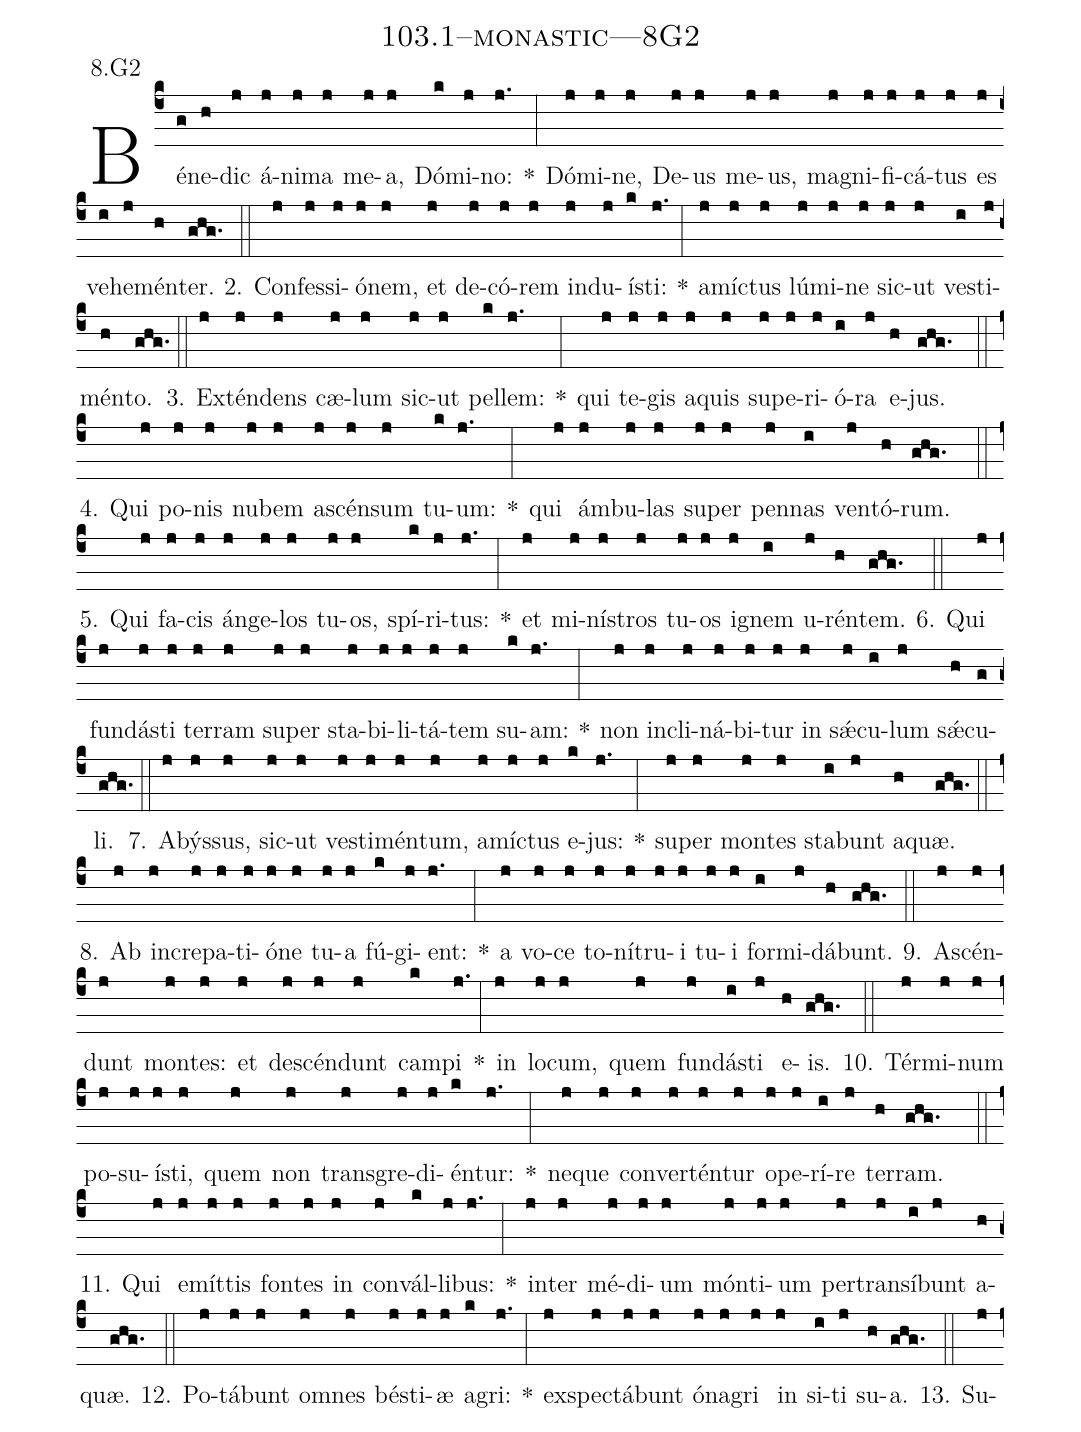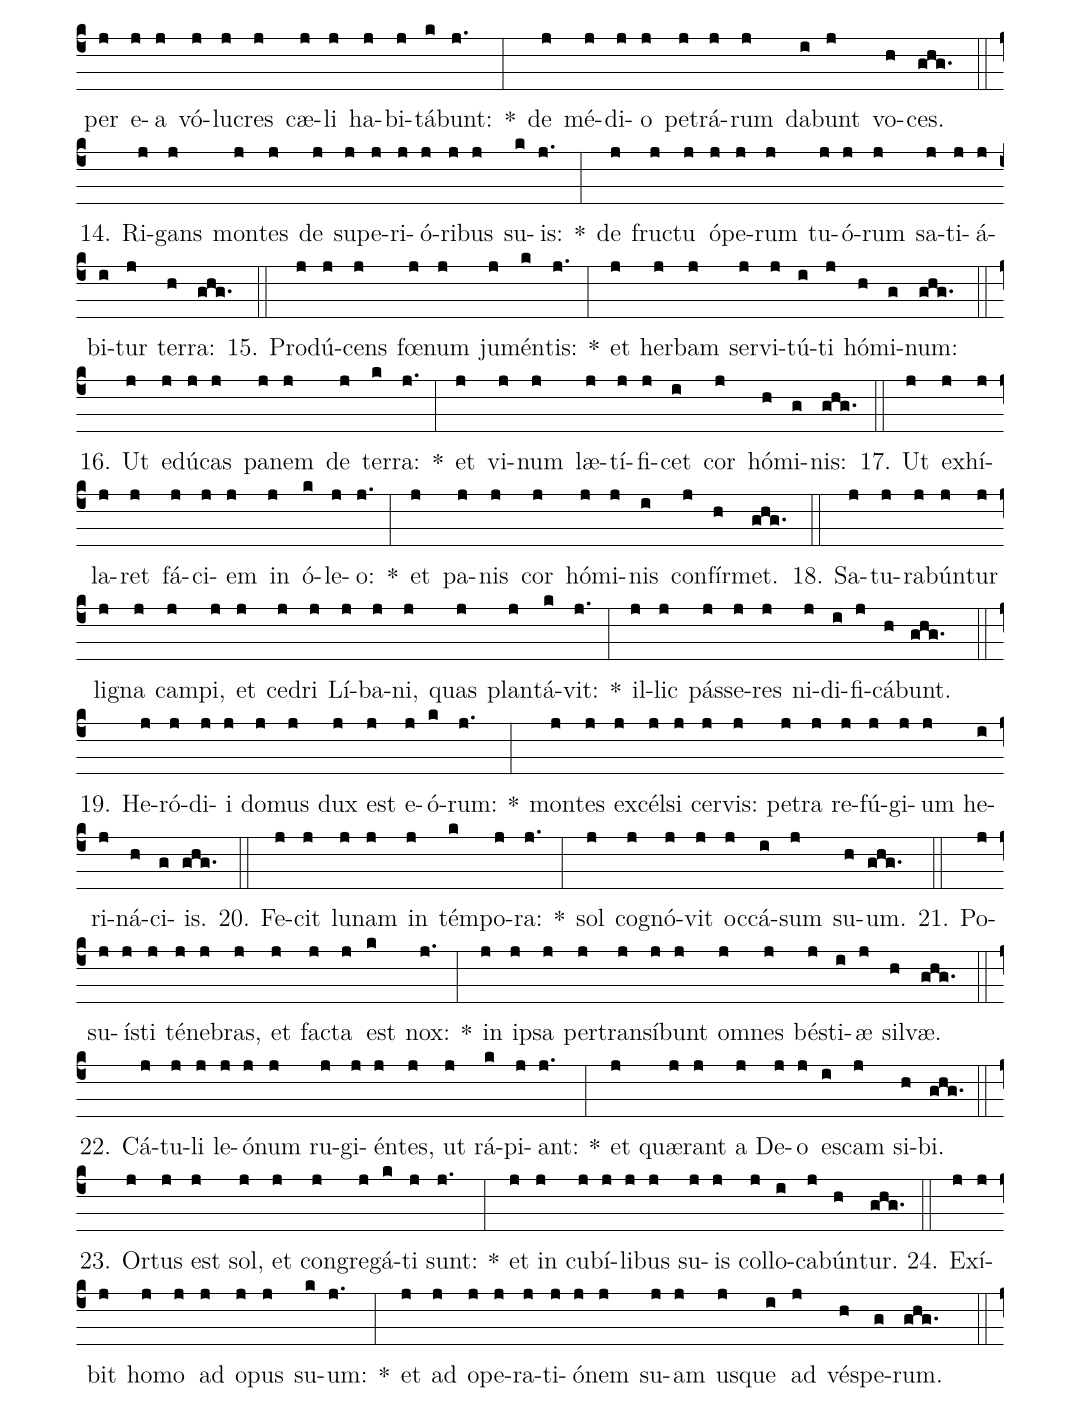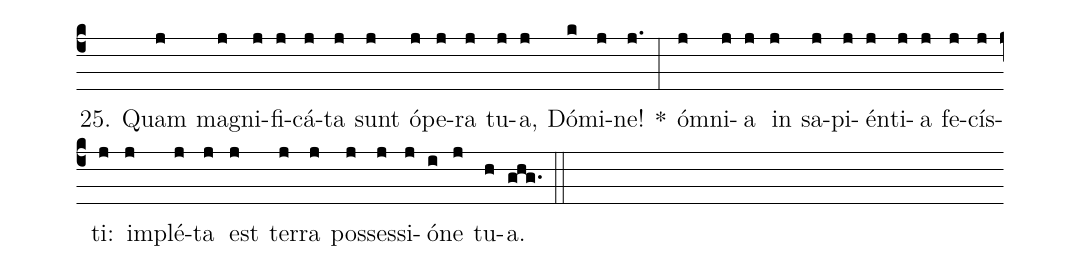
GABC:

name: 103.1--monastic---8G2;
annotation: 8.G2;
%%
(c4)Bé(g)ne(h)dic(j) á(j)ni(j)ma(j) me(j)a,(j) Dó(k)mi(j)no:(j.) *(:) Dó(j)mi(j)ne,(j) De(j)us(j) me(j)us,(j) ma(j)gni(j)fi(j)cá(j)tus(j) es(j) ve(i)he(j)mén(h)ter.(ghg.) (::)
2. Con(j)fes(j)si(j)ó(j)nem,(j) et(j) de(j)có(j)rem(j) ind(j)u(j)ís(k)ti:(j.) *(:) a(j)míc(j)tus(j) lú(j)mi(j)ne(j) sic(j)ut(j) ves(i)ti(j)mén(h)to.(ghg.) (::)
3. Ex(j)tén(j)dens(j) cæ(j)lum(j) sic(j)ut(j) pel(k)lem:(j.) *(:) qui(j) te(j)gis(j) a(j)quis(j) su(j)pe(j)ri(j)ó(i)ra(j) e(h)jus.(ghg.) (::)
4. Qui(j) po(j)nis(j) nu(j)bem(j) a(j)scén(j)sum(j) tu(k)um:(j.) *(:) qui(j) ám(j)bu(j)las(j) su(j)per(j) pen(j)nas(i) ven(j)tó(h)rum.(ghg.) (::)
5. Qui(j) fa(j)cis(j) án(j)ge(j)los(j) tu(j)os,(j) spí(k)ri(j)tus:(j.) *(:) et(j) mi(j)nís(j)tros(j) tu(j)os(j) i(j)gnem(i) u(j)rén(h)tem.(ghg.) (::)
6. Qui(j) fun(j)dás(j)ti(j) ter(j)ram(j) su(j)per(j) sta(j)bi(j)li(j)tá(j)tem(j) su(k)am:(j.) *(:) non(j) in(j)cli(j)ná(j)bi(j)tur(j) in(j) sǽ(j)cu(i)lum(j) sǽ(h)cu(g)li.(ghg.) (::)
7. A(j)býs(j)sus,(j) sic(j)ut(j) ves(j)ti(j)mén(j)tum,(j) a(j)míc(j)tus(j) e(k)jus:(j.) *(:) su(j)per(j) mon(j)tes(j) sta(i)bunt(j) a(h)quæ.(ghg.) (::)
8. Ab(j) in(j)cre(j)pa(j)ti(j)ó(j)ne(j) tu(j)a(j) fú(k)gi(j)ent:(j.) *(:) a(j) vo(j)ce(j) to(j)ní(j)tru(j)i(j) tu(j)i(j) for(i)mi(j)dá(h)bunt.(ghg.) (::)
9. A(j)scén(j)dunt(j) mon(j)tes:(j) et(j) de(j)scén(j)dunt(j) cam(k)pi(j.) *(:) in(j) lo(j)cum,(j) quem(j) fun(j)dás(i)ti(j) e(h)is.(ghg.) (::)
10. Tér(j)mi(j)num(j) po(j)su(j)ís(j)ti,(j) quem(j) non(j) trans(j)gre(j)di(j)én(k)tur:(j.) *(:) ne(j)que(j) con(j)ver(j)tén(j)tur(j) o(j)pe(j)rí(i)re(j) ter(h)ram.(ghg.) (::)
11. Qui(j) e(j)mít(j)tis(j) fon(j)tes(j) in(j) con(j)vál(k)li(j)bus:(j.) *(:) in(j)ter(j) mé(j)di(j)um(j) món(j)ti(j)um(j) per(j)trans(j)í(i)bunt(j) a(h)quæ.(ghg.) (::)
12. Po(j)tá(j)bunt(j) om(j)nes(j) bés(j)ti(j)æ(j) a(k)gri:(j.) *(:) ex(j)spec(j)tá(j)bunt(j) ó(j)na(j)gri(j) in(j) si(i)ti(j) su(h)a.(ghg.) (::)
13. Su(j)per(j) e(j)a(j) vó(j)lu(j)cres(j) cæ(j)li(j) ha(j)bi(j)tá(k)bunt:(j.) *(:) de(j) mé(j)di(j)o(j) pe(j)trá(j)rum(j) da(i)bunt(j) vo(h)ces.(ghg.) (::)
14. Ri(j)gans(j) mon(j)tes(j) de(j) su(j)pe(j)ri(j)ó(j)ri(j)bus(j) su(k)is:(j.) *(:) de(j) fruc(j)tu(j) ó(j)pe(j)rum(j) tu(j)ó(j)rum(j) sa(j)ti(j)á(j)bi(i)tur(j) ter(h)ra:(ghg.) (::)
15. Pro(j)dú(j)cens(j) fœ(j)num(j) ju(j)mén(k)tis:(j.) *(:) et(j) her(j)bam(j) ser(j)vi(j)tú(i)ti(j) hó(h)mi(g)num:(ghg.) (::)
16. Ut(j) e(j)dú(j)cas(j) pa(j)nem(j) de(j) ter(k)ra:(j.) *(:) et(j) vi(j)num(j) læ(j)tí(j)fi(j)cet(i) cor(j) hó(h)mi(g)nis:(ghg.) (::)
17. Ut(j) ex(j)hí(j)la(j)ret(j) fá(j)ci(j)em(j) in(j) ó(k)le(j)o:(j.) *(:) et(j) pa(j)nis(j) cor(j) hó(j)mi(j)nis(i) con(j)fír(h)met.(ghg.) (::)
18. Sa(j)tu(j)ra(j)bún(j)tur(j) li(j)gna(j) cam(j)pi,(j) et(j) ce(j)dri(j) Lí(j)ba(j)ni,(j) quas(j) plan(j)tá(k)vit:(j.) *(:) il(j)lic(j) pás(j)se(j)res(j) ni(j)di(i)fi(j)cá(h)bunt.(ghg.) (::)
19. He(j)ró(j)di(j)i(j) do(j)mus(j) dux(j) est(j) e(j)ó(k)rum:(j.) *(:) mon(j)tes(j) ex(j)cél(j)si(j) cer(j)vis:(j) pe(j)tra(j) re(j)fú(j)gi(j)um(j) he(i)ri(j)ná(h)ci(g)is.(ghg.) (::)
20. Fe(j)cit(j) lu(j)nam(j) in(j) tém(k)po(j)ra:(j.) *(:) sol(j) co(j)gnó(j)vit(j) oc(j)cá(i)sum(j) su(h)um.(ghg.) (::)
21. Po(j)su(j)ís(j)ti(j) té(j)ne(j)bras,(j) et(j) fac(j)ta(j) est(k) nox:(j.) *(:) in(j) ip(j)sa(j) per(j)trans(j)í(j)bunt(j) om(j)nes(j) bés(j)ti(i)æ(j) sil(h)væ.(ghg.) (::)
22. Cá(j)tu(j)li(j) le(j)ó(j)num(j) ru(j)gi(j)én(j)tes,(j) ut(j) rá(k)pi(j)ant:(j.) *(:) et(j) quæ(j)rant(j) a(j) De(j)o(j) es(i)cam(j) si(h)bi.(ghg.) (::)
23. Or(j)tus(j) est(j) sol,(j) et(j) con(j)gre(j)gá(k)ti(j) sunt:(j.) *(:) et(j) in(j) cu(j)bí(j)li(j)bus(j) su(j)is(j) col(j)lo(i)ca(j)bún(h)tur.(ghg.) (::)
24. Ex(j)í(j)bit(j) ho(j)mo(j) ad(j) o(j)pus(j) su(k)um:(j.) *(:) et(j) ad(j) o(j)pe(j)ra(j)ti(j)ó(j)nem(j) su(j)am(j) us(j)que(i) ad(j) vés(h)pe(g)rum.(ghg.) (::)
25. Quam(j) ma(j)gni(j)fi(j)cá(j)ta(j) sunt(j) ó(j)pe(j)ra(j) tu(j)a,(j) Dó(k)mi(j)ne!(j.) *(:) óm(j)ni(j)a(j) in(j) sa(j)pi(j)én(j)ti(j)a(j) fe(j)cís(j)ti:(j) im(j)plé(j)ta(j) est(j) ter(j)ra(j) pos(j)ses(j)si(j)ó(i)ne(j) tu(h)a.(ghg.) (::)
